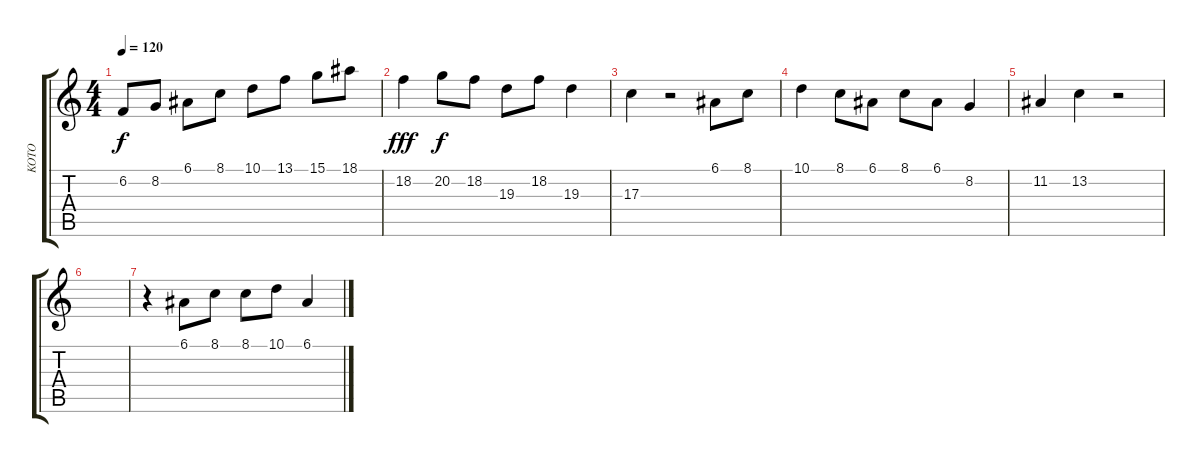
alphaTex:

\track ("KOTO" "KOTO") {instrument koto}
\staff {score tabs}
\tuning (E4 B3 G3 D3 A2 E2) {hide}
\ts (4 4)
\tempo 120
\clef g2
\ks c
6.2.8{dy f} 8.2.8 6.1.8 8.1.8 10.1.8 13.1.8 15.1.8 18.1.8 |
18.2.4{dy fff} 20.2.8{dy f} 18.2.8 19.3.8 18.2.8 19.3.4 |
17.3.4 r.2 6.1.8 8.1.8 |
10.1.4 8.1.8 6.1.8 8.1.8 6.1.8 8.2.4 |
11.2.4 13.2.4 r.2 |
|
r.4 6.1.8 8.1.8 8.1.8 10.1.8 6.1.4
